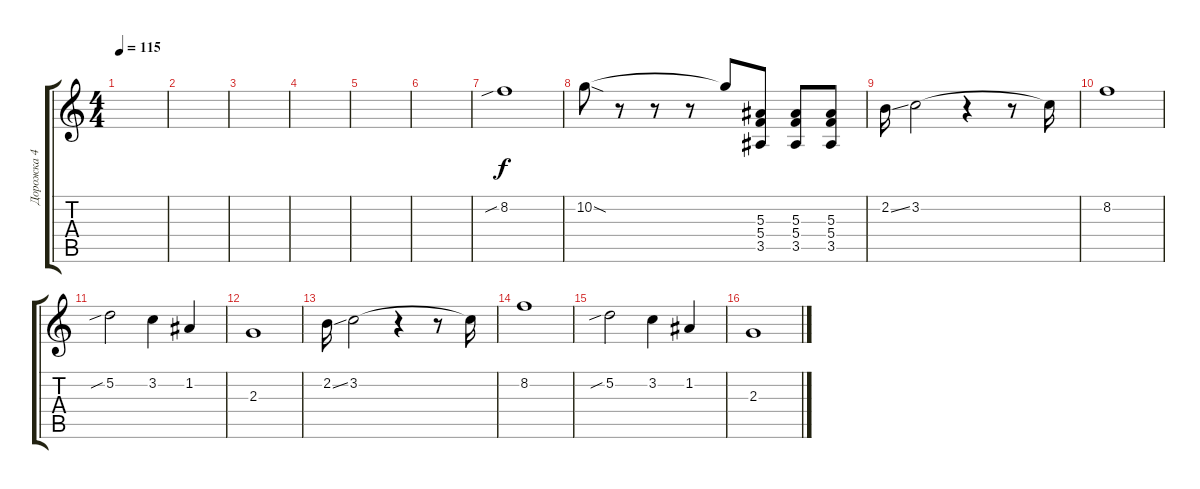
\track ("Дорожка 4" "Дорожка 4") {instrument distortionguitar}
\staff {score tabs}
\tuning (D4 A3 F3 C3 G2 D2) {hide}
\ts (4 4)
\tempo 115
\clef g2
\ks c
|
|
|
|
|
|
8.2{sib}.1 |
10.2{sod}.8 r.8 r.8 r.8 10.2{t}.8 (5.3 5.4 3.5).8 (5.3 5.4 3.5).8 (5.3 5.4 3.5).8 |
2.2{ss}.16 3.2.2 r.4 r.8 3.2{t}.16 |
8.2.1 |
5.2{sib}.2 3.2.4 1.2.4 |
2.3.1 |
2.2{ss}.16 3.2.2 r.4 r.8 3.2{t}.16 |
8.2.1 |
5.2{sib}.2 3.2.4 1.2.4 |
2.3.1
